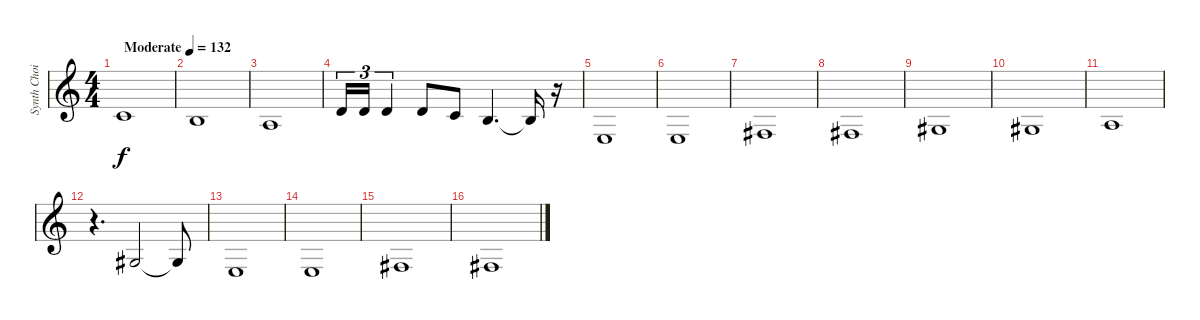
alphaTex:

\track ("Synth Choir Voice 3" "Synth Choi") {instrument choiraahs}
\staff {score}
\tuning (E4 B3 G3 D3 A2 E2 B1) {hide}
\ts (4 4)
\tempo (132 "Moderate")
\clef g2
\ks c
1.2.1{dy f instrument choiraahs} |
0.2.1 |
2.3.1 |
3.2.16{tu (3 2)} 3.2.16{tu (3 2)} 3.2.4{tu (3 2)} 3.2.8 1.2.8 0.2.4{d} 0.2{t}.16 r.16 |
2.4.1 |
2.4.1 |
4.4.1 |
4.4.1 |
1.3.1 |
1.3.1 |
2.3.1 |
r.4{d} 1.3.2 1.3{t}.8 |
2.4.1 |
2.4.1 |
4.4.1 |
4.4.1
